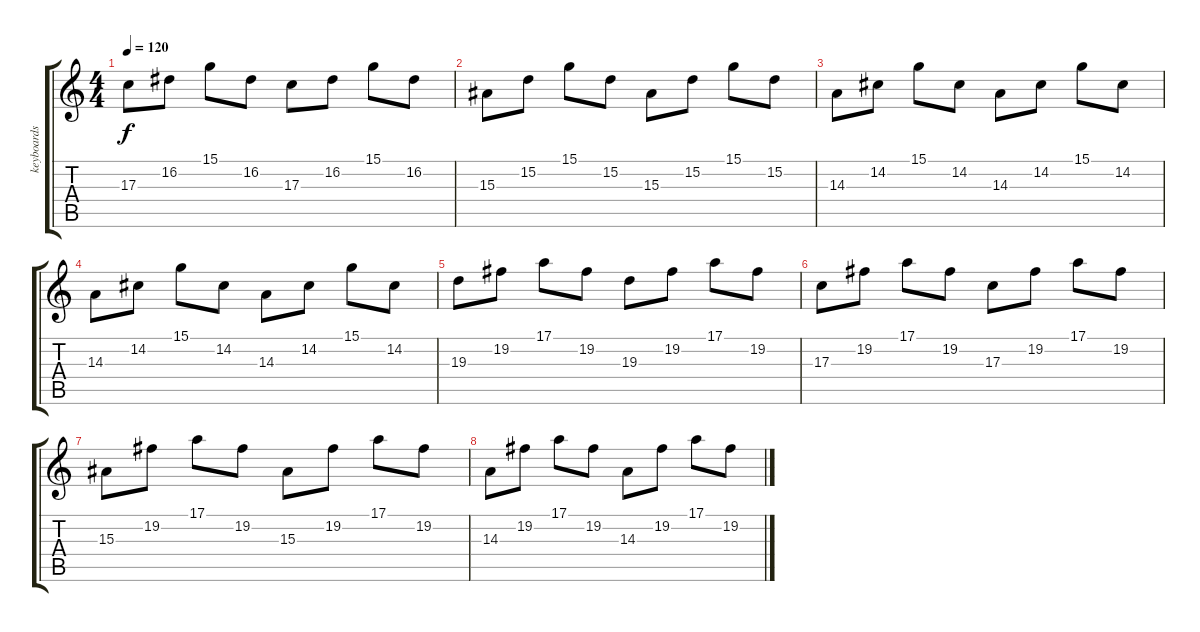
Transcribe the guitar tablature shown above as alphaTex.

\track ("keyboards" "keyboards") {instrument acousticgrandpiano}
\staff {score tabs}
\tuning (E4 B3 G3 D3 A2 E2) {hide}
\ts (4 4)
\tempo 120
\clef g2
\ks c
17.3.8{dy f} 16.2.8 15.1.8 16.2.8 17.3.8 16.2.8 15.1.8 16.2.8 |
15.3.8 15.2.8 15.1.8 15.2.8 15.3.8 15.2.8 15.1.8 15.2.8 |
14.3.8 14.2.8 15.1.8 14.2.8 14.3.8 14.2.8 15.1.8 14.2.8 |
14.3.8 14.2.8 15.1.8 14.2.8 14.3.8 14.2.8 15.1.8 14.2.8 |
19.3.8 19.2.8 17.1.8 19.2.8 19.3.8 19.2.8 17.1.8 19.2.8 |
17.3.8 19.2.8 17.1.8 19.2.8 17.3.8 19.2.8 17.1.8 19.2.8 |
15.3.8 19.2.8 17.1.8 19.2.8 15.3.8 19.2.8 17.1.8 19.2.8 |
14.3.8 19.2.8 17.1.8 19.2.8 14.3.8 19.2.8 17.1.8 19.2.8
